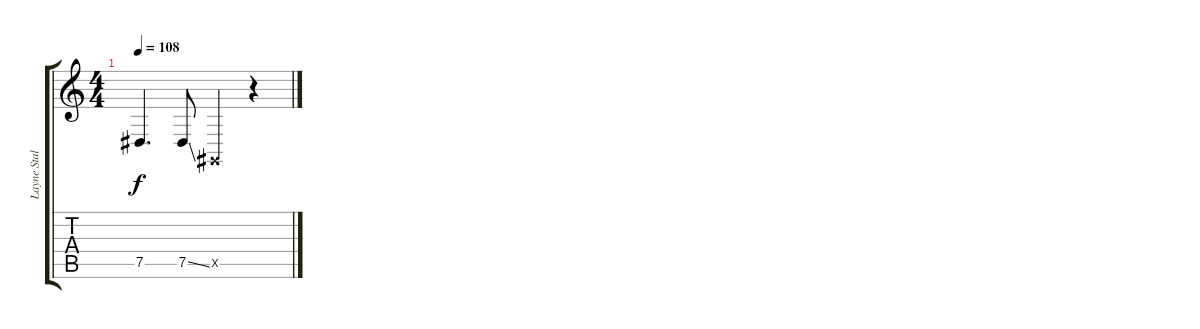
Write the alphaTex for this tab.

\track ("Layne Staley - Vocals" "Layne Stal") {instrument tremolostrings}
\staff {score tabs}
\tuning (Eb4 Bb3 Gb3 Db3 Ab2 Eb2) {hide}
\ts (4 4)
\tempo 108
\clef g2
\ks c
7.5{t}.4{d dy f} 7.5{ss}.8 0.5{x}.4 r.4
